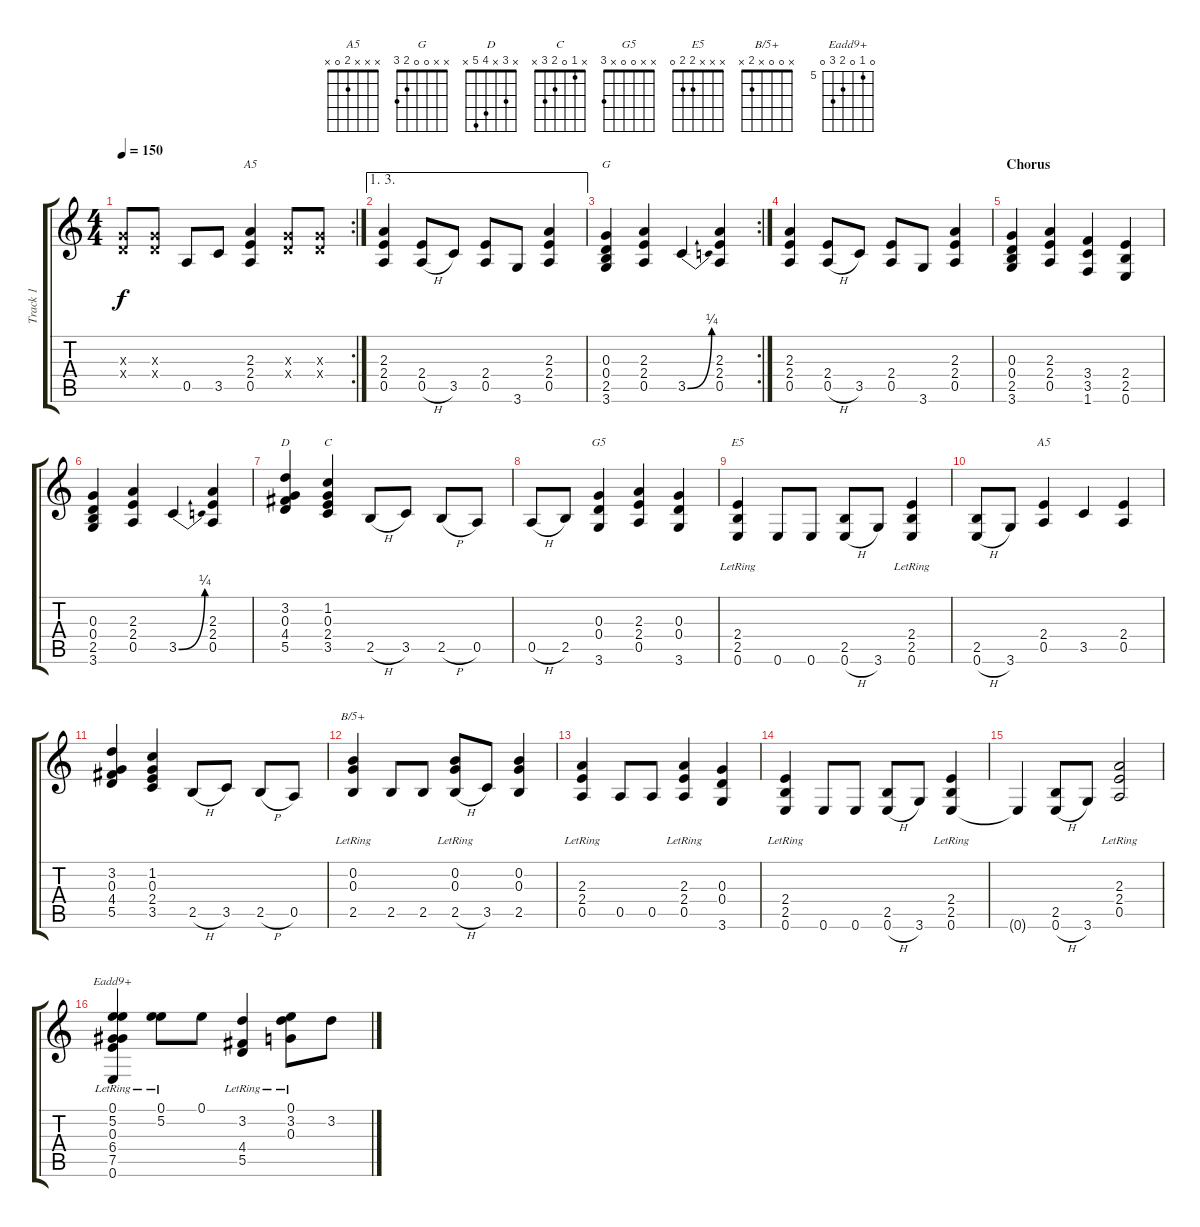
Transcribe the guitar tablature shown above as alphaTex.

\track ("Track 1" "Track 1") {instrument acousticguitarnylon}
\staff {score tabs}
\tuning (E4 B3 G3 D3 A2 E2) {hide}
\chord ("A5" x x 2 2 0 x)
\chord ("G" x x 0 0 2 3)
\chord ("D" x 3 x 4 5 x)
\chord ("C" x 1 0 2 3 x)
\chord ("G5" x x 0 0 x 3)
\chord ("E5" x x x 2 2 0)
\chord ("A5" x x x 2 0 x)
\chord ("B/5+" x 0 0 x 2 x)
\chord ("Eadd9+" 0 5 0 6 7 0) {firstfret 5}
\rc 2
\ts (4 4)
\tempo 150
\clef g2
\ks c
(0.3{x} 0.4{x}).8{dy f} (0.3{x} 0.4{x}).8 0.5.8 3.5.8 (2.3 2.4 0.5).4{ch "A5"} (0.3{x} 0.4{x}).8 (0.3{x} 0.4{x}).8 |
\ae (1 3)
(2.3 2.4 0.5).4 (2.4 0.5{h}).8 3.5.8 (2.4 0.5).8 3.6.8 (2.3 2.4 0.5).4 |
\rc 2
(0.3 0.4 2.5 3.6).4{ch "G"} (2.3 2.4 0.5).4 3.5{be (bend 0 0 60 1)}.4 (2.3 2.4 0.5).4 |
(2.3 2.4 0.5).4 (2.4 0.5{h}).8 3.5.8 (2.4 0.5).8 3.6.8 (2.3 2.4 0.5).4 |
\section ("" "Chorus")
(0.3 0.4 2.5 3.6).4 (2.3 2.4 0.5).4 (3.4 3.5 1.6).4 (2.4 2.5 0.6).4 |
(0.3 0.4 2.5 3.6).4 (2.3 2.4 0.5).4 3.5{be (bend 0 0 60 1)}.4 (2.3 2.4 0.5).4 |
(3.2 0.3 4.4 5.5).4{ch "D"} (1.2 0.3 2.4 3.5).4{ch "C"} 2.5{h}.8 3.5.8 2.5{h}.8 0.5.8 |
0.5{h}.8 2.5.8 (0.3 0.4 3.6).4{ch "G5"} (2.3 2.4 0.5).4 (0.3 0.4 3.6).4 |
(2.4{lr} 2.5{lr} 0.6).4{ch "E5"} 0.6.8 0.6.8 (2.5 0.6{h}).8 3.6.8 (2.4{lr} 2.5{lr} 0.6).4 |
(2.5 0.6{h}).8 3.6.8 (2.4 0.5).4{ch "A5"} 3.5.4 (2.4 0.5).4 |
(3.2 0.3 4.4 5.5).4 (1.2 0.3 2.4 3.5).4 2.5{h}.8 3.5.8 2.5{h}.8 0.5.8 |
(0.2{lr} 0.3{lr} 2.5).4{ch "B/5+"} 2.5.8 2.5.8 (0.2{lr} 0.3{lr} 2.5{h}).8 3.5.8 (0.2 0.3 2.5).4 |
(2.3{lr} 2.4{lr} 0.5).4 0.5.8 0.5.8 (2.3{lr} 2.4{lr} 0.5).4 (0.3 0.4 3.6).4 |
(2.4{lr} 2.5{lr} 0.6).4 0.6.8 0.6.8 (2.5 0.6{h}).8 3.6.8 (2.4{lr} 2.5{lr} 0.6).4 |
0.6{t}.4 (2.5 0.6{h}).8 3.6.8 (2.3 2.4{lr} 0.5).2 |
(0.1{lr} 5.2 0.3 6.4{lr} 7.5{lr} 0.6).4{ch "Eadd9+"} (0.1 5.2{lr}).8 0.1.8 (3.2 4.4{lr} 5.5{lr}).4 (0.1{lr} 3.2 0.3{lr}).8 3.2.8
